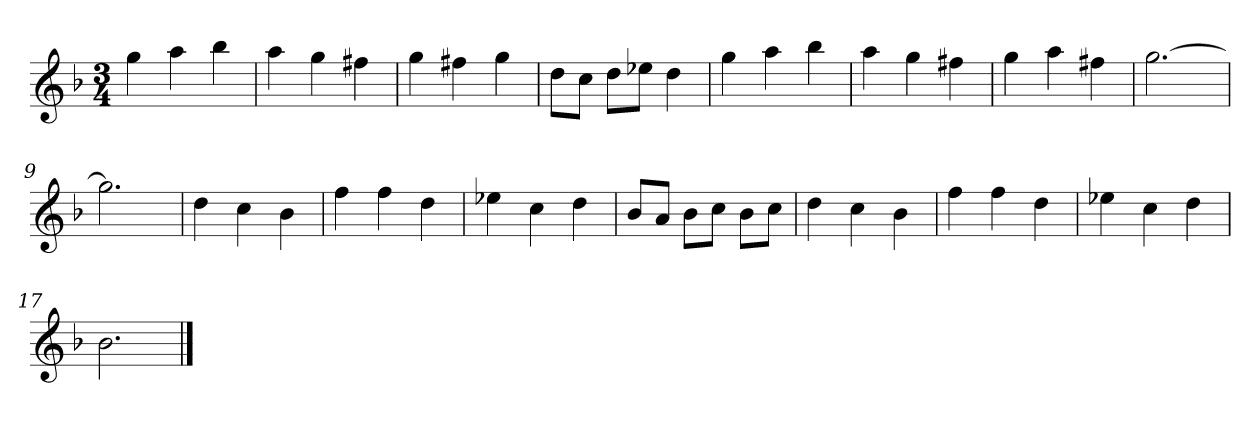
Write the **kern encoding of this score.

**kern
*part1
*staff1
*k[b-]
*M3/4
*MM120
=1
4gg
4aa
4bb-
=2
4aa
4gg
4ff#X
=3
4gg
4ff#X
4gg
=4
8ddL
8ccJ
8ddL
8ee-XJ
4dd
=5
4gg
4aa
4bb-
=6
4aa
4gg
4ff#X
=7
4gg
4aa
4ff#X
=8
[2.gg
=9
2.gg]
=10
4dd
4cc
4b-
=11
4ff
4ff
4dd
=12
4ee-X
4cc
4dd
=13
8b-L
8aJ
8b-L
8ccJ
8b-L
8ccJ
=14
4dd
4cc
4b-
=15
4ff
4ff
4dd
=16
4ee-X
4cc
4dd
=17
2.b-
==
*-
